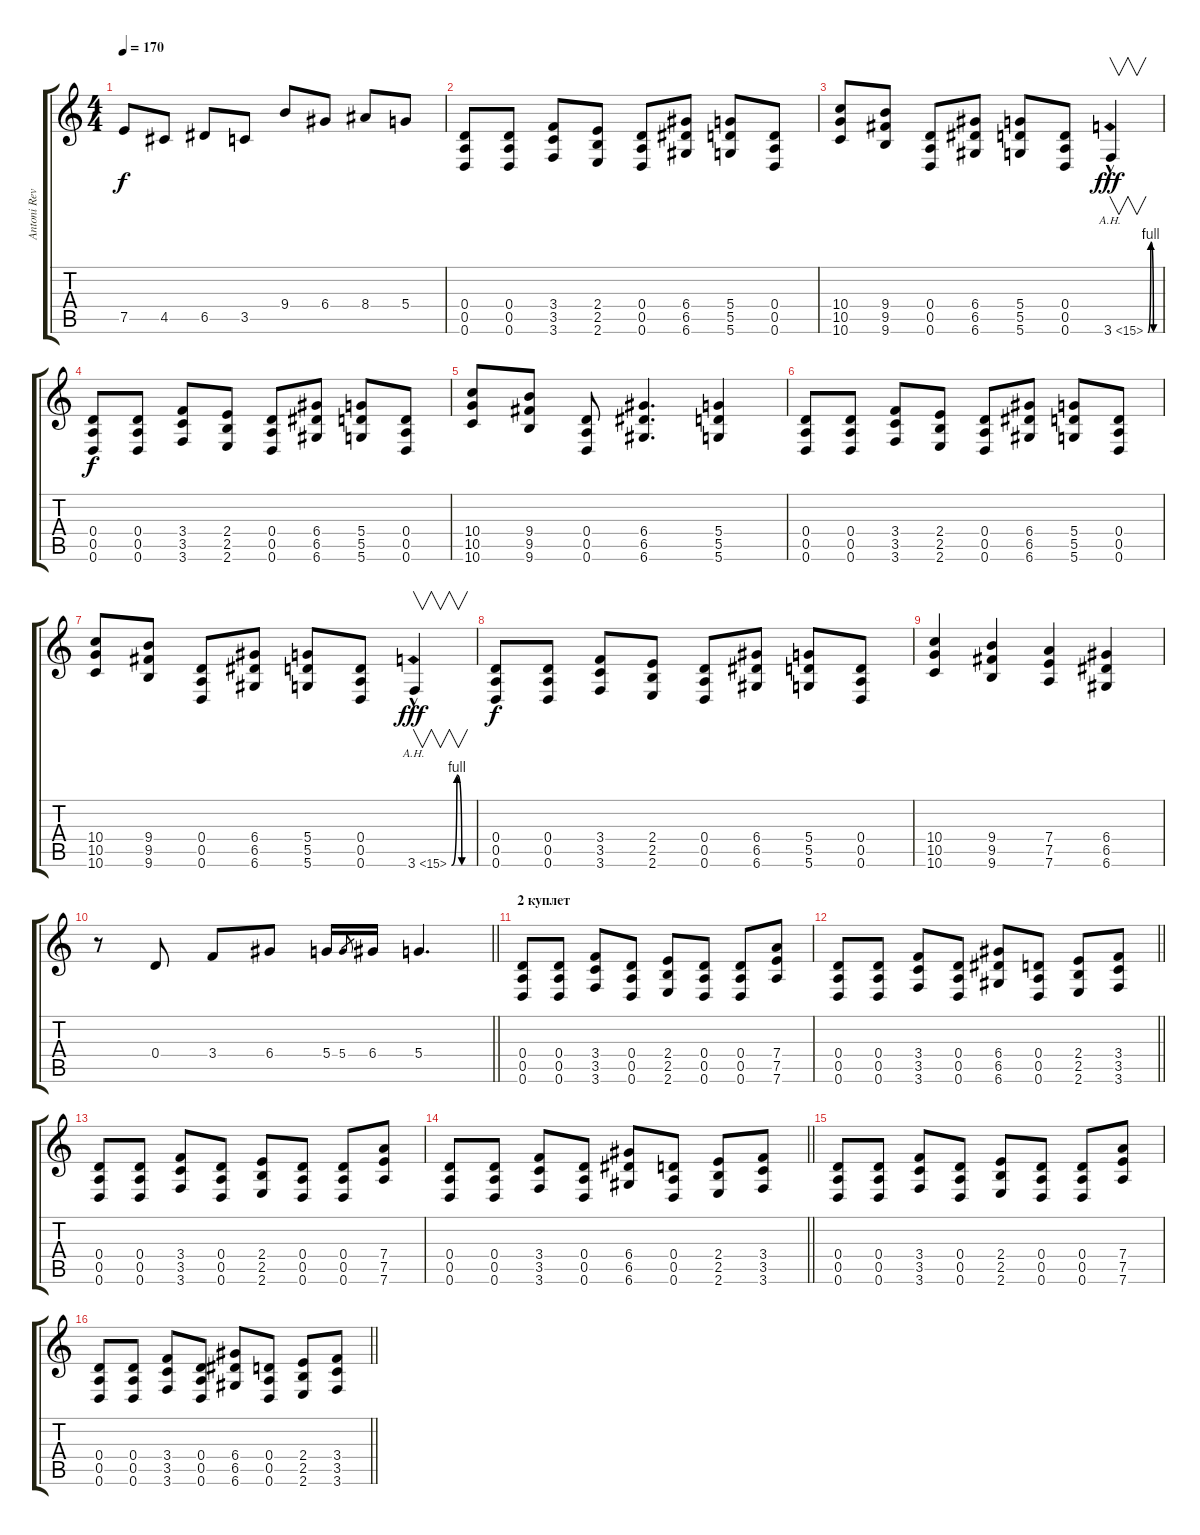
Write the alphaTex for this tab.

\track ("Antoni Revenson" "Antoni Rev") {instrument distortionguitar}
\staff {score tabs}
\tuning (E4 B3 G3 D3 A2 D2) {hide}
\ts (4 4)
\tempo 170
\clef g2
\ks c
7.5.8{dy f} 4.5.8 6.5.8 3.5.8 9.4.8 6.4.8 8.4.8 5.4.8 |
(0.4 0.5 0.6).8 (0.4 0.5 0.6).8 (3.4 3.5 3.6).8 (2.4 2.5 2.6).8 (0.4 0.5 0.6).8 (6.4 6.5 6.6).8 (5.4 5.5 5.6).8 (0.4 0.5 0.6).8 |
(10.4 10.5 10.6).8 (9.4 9.5 9.6).8 (0.4 0.5 0.6).8 (6.4 6.5 6.6).8 (5.4 5.5 5.6).8 (0.4 0.5 0.6).8 3.6{be (custom 0 0 15 4 29 0 60 0) ah 12 hac}.4{v dy fff} |
(0.4 0.5 0.6).8{dy f} (0.4 0.5 0.6).8 (3.4 3.5 3.6).8 (2.4 2.5 2.6).8 (0.4 0.5 0.6).8 (6.4 6.5 6.6).8 (5.4 5.5 5.6).8 (0.4 0.5 0.6).8 |
(10.4 10.5 10.6).8 (9.4 9.5 9.6).8 (0.4 0.5 0.6).8 (6.4 6.5 6.6).4{d} (5.4 5.5 5.6).4 |
(0.4 0.5 0.6).8 (0.4 0.5 0.6).8 (3.4 3.5 3.6).8 (2.4 2.5 2.6).8 (0.4 0.5 0.6).8 (6.4 6.5 6.6).8 (5.4 5.5 5.6).8 (0.4 0.5 0.6).8 |
(10.4 10.5 10.6).8 (9.4 9.5 9.6).8 (0.4 0.5 0.6).8 (6.4 6.5 6.6).8 (5.4 5.5 5.6).8 (0.4 0.5 0.6).8 3.6{be (custom 0 0 15 4 29 0 60 0) ah 12 hac}.4{v dy fff} |
(0.4 0.5 0.6).8{dy f} (0.4 0.5 0.6).8 (3.4 3.5 3.6).8 (2.4 2.5 2.6).8 (0.4 0.5 0.6).8 (6.4 6.5 6.6).8 (5.4 5.5 5.6).8 (0.4 0.5 0.6).8 |
(10.4 10.5 10.6).4 (9.4 9.5 9.6).4 (7.4 7.5 7.6).4 (6.4 6.5 6.6).4 |
\barLineRight lightlight
r.8 0.4.8 3.4.8 6.4.8 5.4.16 5.4.8{gr} 6.4.16 5.4.4{d} |
\section ("" "2 куплет")
(0.4 0.5 0.6).8 (0.4 0.5 0.6).8 (3.4 3.5 3.6).8 (0.4 0.5 0.6).8 (2.4 2.5 2.6).8 (0.4 0.5 0.6).8 (0.4 0.5 0.6).8 (7.4 7.5 7.6).8 |
\barLineRight lightlight
(0.4 0.5 0.6).8 (0.4 0.5 0.6).8 (3.4 3.5 3.6).8 (0.4 0.5 0.6).8 (6.4 6.5 6.6).8 (0.4 0.5 0.6).8 (2.4 2.5 2.6).8 (3.4 3.5 3.6).8 |
(0.4 0.5 0.6).8 (0.4 0.5 0.6).8 (3.4 3.5 3.6).8 (0.4 0.5 0.6).8 (2.4 2.5 2.6).8 (0.4 0.5 0.6).8 (0.4 0.5 0.6).8 (7.4 7.5 7.6).8 |
\barLineRight lightlight
(0.4 0.5 0.6).8 (0.4 0.5 0.6).8 (3.4 3.5 3.6).8 (0.4 0.5 0.6).8 (6.4 6.5 6.6).8 (0.4 0.5 0.6).8 (2.4 2.5 2.6).8 (3.4 3.5 3.6).8 |
(0.4 0.5 0.6).8 (0.4 0.5 0.6).8 (3.4 3.5 3.6).8 (0.4 0.5 0.6).8 (2.4 2.5 2.6).8 (0.4 0.5 0.6).8 (0.4 0.5 0.6).8 (7.4 7.5 7.6).8 |
\barLineRight lightlight
(0.4 0.5 0.6).8 (0.4 0.5 0.6).8 (3.4 3.5 3.6).8 (0.4 0.5 0.6).8 (6.4 6.5 6.6).8 (0.4 0.5 0.6).8 (2.4 2.5 2.6).8 (3.4 3.5 3.6).8
